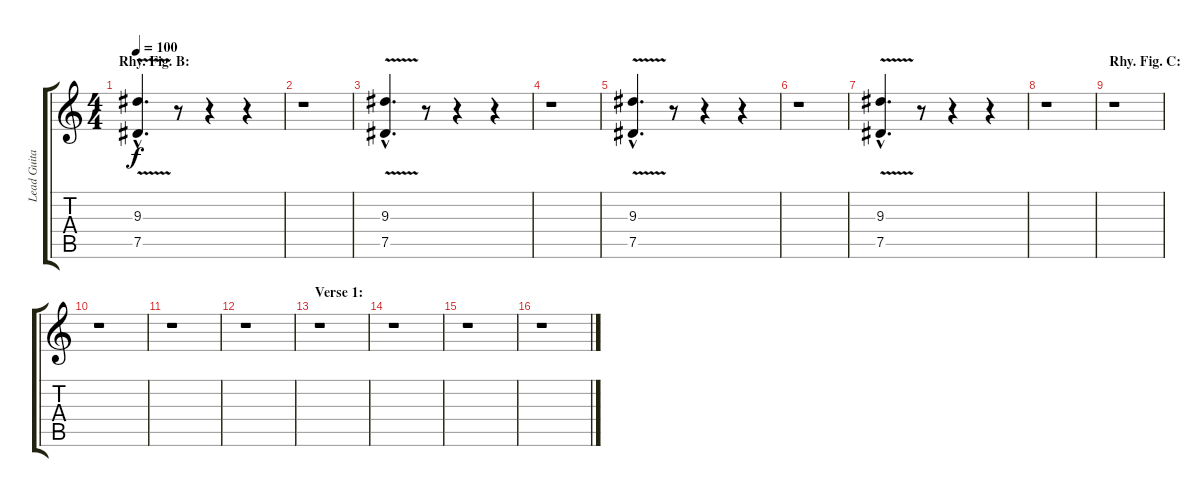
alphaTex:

\track ("Lead Guitar" "Lead Guita") {instrument distortionguitar}
\staff {score tabs}
\tuning (Eb4 Bb3 Gb3 Db3 Ab2 Eb2) {hide}
\ts (4 4)
\section ("" "Rhy. Fig. B:")
\tempo 100
\clef g2
\ks c
(9.3{v hac} 7.5{v hac}).4{d dy f} r.8 r.4 r.4 |
r.1 |
(9.3{v hac} 7.5{v hac}).4{d} r.8 r.4 r.4 |
r.1 |
(9.3{v hac} 7.5{v hac}).4{d} r.8 r.4 r.4 |
r.1 |
(9.3{v hac} 7.5{v hac}).4{d} r.8 r.4 r.4 |
r.1 |
\section ("" "Rhy. Fig. C:")
r.1 |
r.1 |
r.1 |
r.1 |
\section ("" "Verse 1:")
r.1 |
r.1 |
r.1 |
r.1
